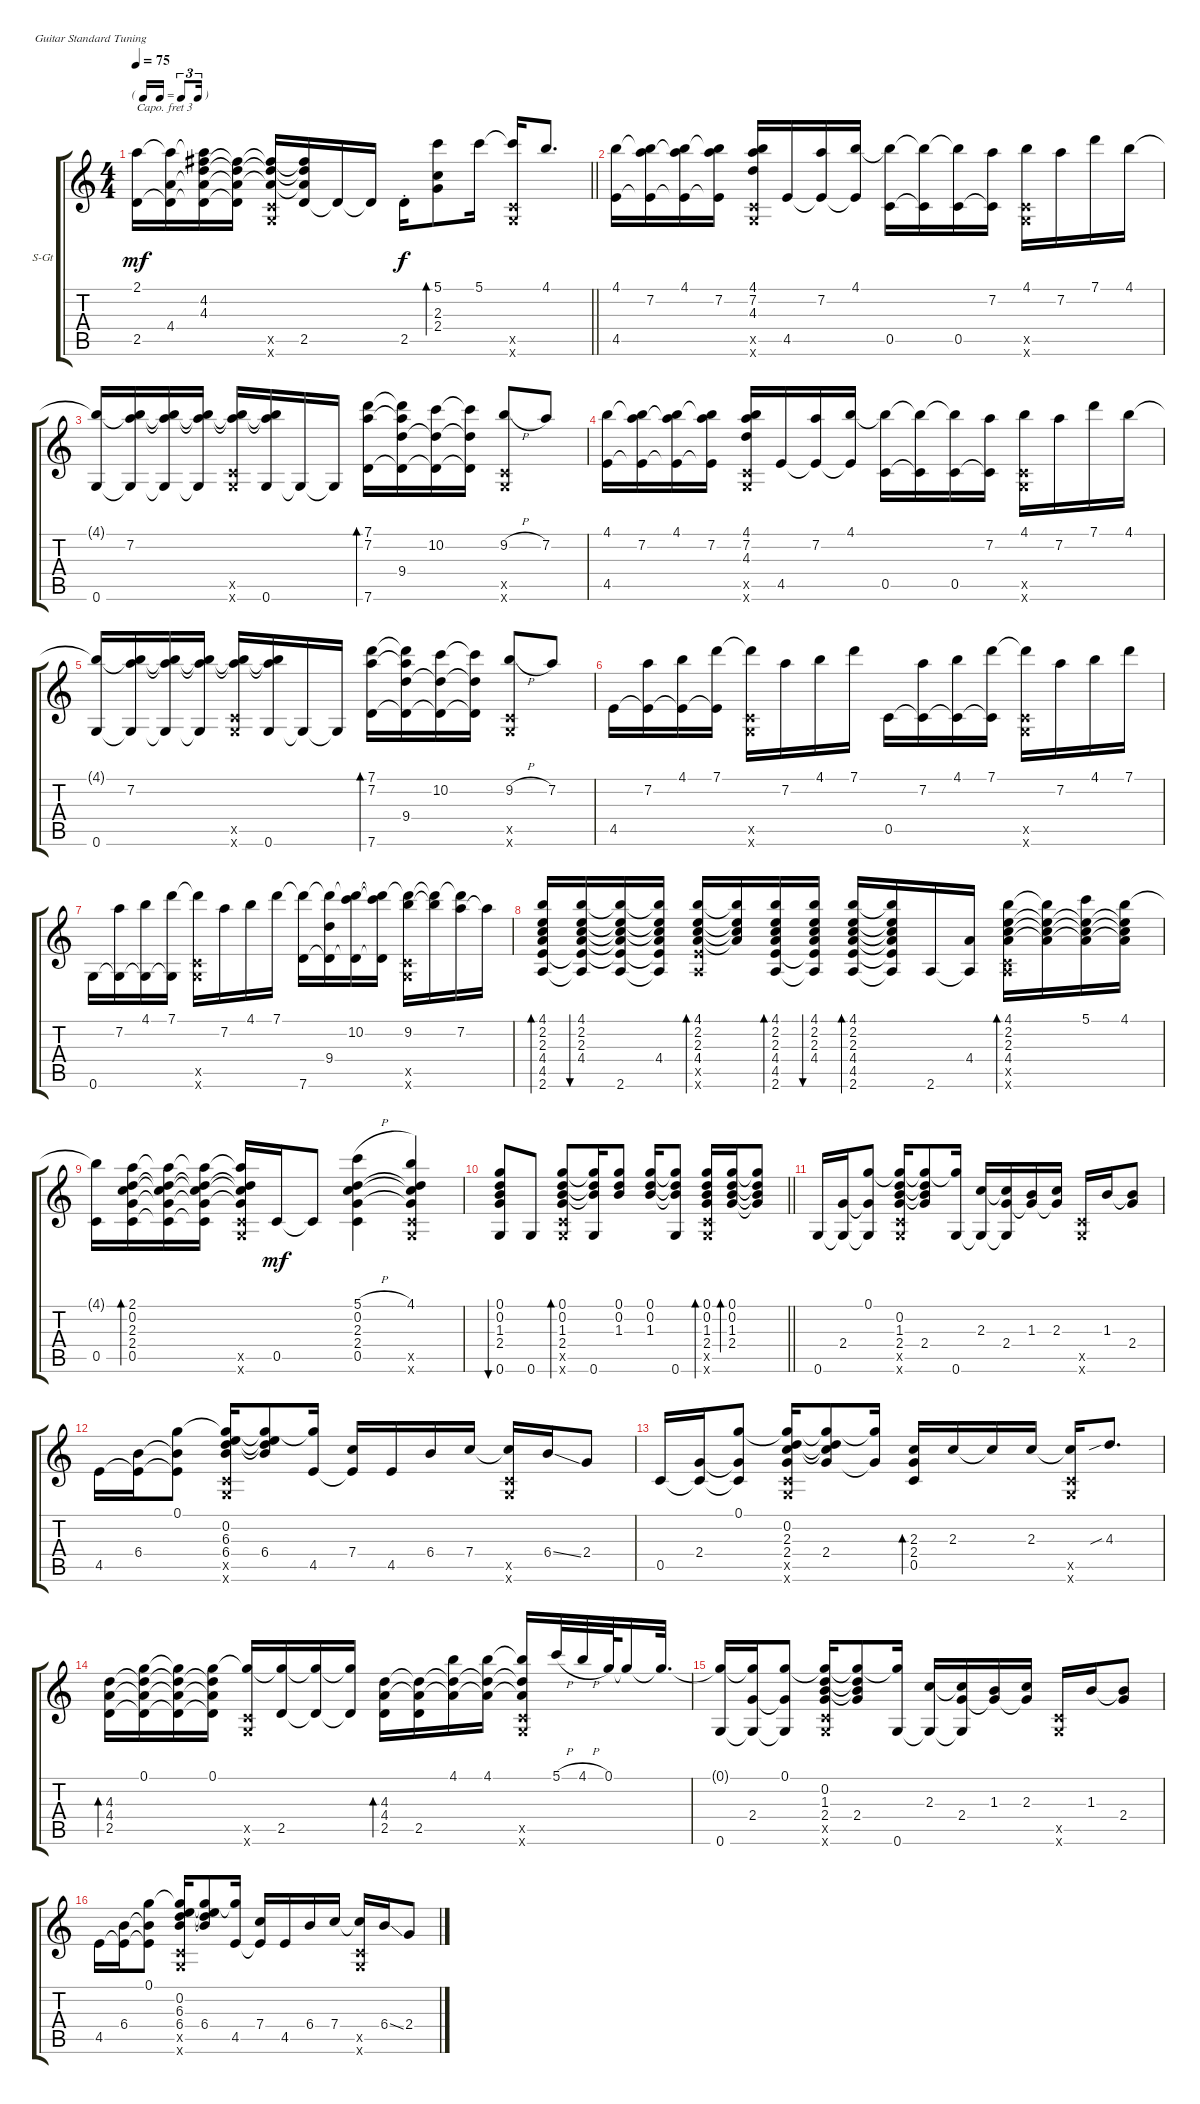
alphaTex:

\defaultSystemsLayout 4
\bracketExtendMode groupsimilarinstruments
\firstSystemTrackNameOrientation horizontal
\otherSystemsTrackNameOrientation horizontal
\track ("Steel Guitar" "S-Gt") {instrument acousticguitarsteel}
\staff {score tabs}
\capo 3
\tuning (E4 B3 G3 D3 A2 E2)
\ts (4 4)
\tf triplet16th
\tempo 75
\clef g2
\barLineRight lightlight
\ks c
(2.5 2.1{t}).16{dy mf} (4.4 2.1{t} 2.5{t}).16 (4.3 4.2 2.1{t} 2.5{t} 4.4{t}).16 (2.5{t} 4.3{t} 4.2{t} 4.4{t}).16 (0.6{x} 0.5{x} 4.2{t} 4.3{t} 4.4{t}).16 (2.5 4.2{t} 4.3{t} 4.4{t}).16 2.5{t}.16 2.5{t}.16 2.5{st}.16{dy f} (2.4 2.3 5.1).8{bd 227} 5.1.16 (0.5{x} 0.6{x} 5.1{t}).16 4.1.8{d} |
(4.5 4.1).16 (7.2 4.5{t} 4.1{t}).16 (4.1 4.5{t} 7.2{t}).16 (7.2 4.5{t} 4.1{t}).16 (4.1 0.5{x} 0.6{x} 7.2 4.3).16 4.5.16 (7.2 4.5{t}).16 (4.1 4.5{t}).16 (0.5 4.1{t}).16 (0.5{t} 4.1{t}).16 (0.5 4.1{t}).16 (7.2 0.5{t}).16 (4.1 0.5{x} 0.6{x}).16 7.2.16 7.1.16 4.1.16 |
(0.6 4.1{t}).16 (7.2 4.1{t} 0.6{t}).16 (7.2{t} 4.1{t} 0.6{t}).16 (7.2{t} 4.1{t} 0.6{t}).16 (0.5{x} 0.6{x} 7.2{t} 4.1{t}).16 (0.6 7.2{t} 4.1{t}).16 0.6{t}.16 0.6{t}.16 (7.6 7.1 7.2).16{bd 30} (9.4 7.2{t} 7.1{t} 7.6{t}).16 (10.2 9.4{t} 7.6{t}).16 (10.2{t} 7.6{t} 9.4{t}).16 (9.2{h} 0.5{x} 0.6{x}).8 7.2.8 |
(4.5 4.1).16 (7.2 4.5{t} 4.1{t}).16 (4.1 4.5{t} 7.2{t}).16 (7.2 4.5{t} 4.1{t}).16 (4.1 0.5{x} 0.6{x} 7.2 4.3).16 4.5.16 (7.2 4.5{t}).16 (4.1 4.5{t}).16 (0.5 4.1{t}).16 (0.5{t} 4.1{t}).16 (0.5 4.1{t}).16 (7.2 0.5{t}).16 (4.1 0.5{x} 0.6{x}).16 7.2.16 7.1.16 4.1.16 |
(0.6 4.1{t}).16 (7.2 4.1{t} 0.6{t}).16 (7.2{t} 4.1{t} 0.6{t}).16 (7.2{t} 4.1{t} 0.6{t}).16 (0.5{x} 0.6{x} 7.2{t} 4.1{t}).16 (0.6 7.2{t} 4.1{t}).16 0.6{t}.16 0.6{t}.16 (7.6 7.1 7.2).16{bd 30} (9.4 7.2{t} 7.1{t} 7.6{t}).16 (10.2 9.4{t} 7.6{t}).16 (10.2{t} 7.6{t} 9.4{t}).16 (9.2{h} 0.5{x} 0.6{x}).8 7.2.8 |
4.5.16 (7.2 4.5{t}).16 (4.1 4.5{t}).16 (7.1 4.5{t}).16 (7.1{t} 0.6{x} 0.5{x}).16 7.2.16 4.1.16 7.1.16 0.5.16 (7.2 0.5{t}).16 (4.1 0.5{t}).16 (7.1 0.5{t}).16 (7.1{t} 0.5{x} 0.6{x}).16 7.2.16 4.1.16 7.1.16 |
0.6.16 (7.2 0.6{t}).16 (4.1 0.6{t}).16 (7.1 0.6{t}).16 (7.1{t} 0.6{x} 0.5{x}).16 7.2.16 4.1.16 7.1.16 (7.1{t} 7.6).16 (9.4 7.6{t} 7.1{t}).16 (10.2 7.6{t} 7.1{t}).16 (10.2{t} 7.6{t} 7.1{t}).16 (9.2 0.5{x} 0.6{x} 7.1{t}).16 (9.2{t} 7.1{t}).16 (7.2 7.1{t}).16 7.2{t}.16 |
(2.6 4.5 4.4 2.3 2.2 4.1).16{bd 67} (4.1 2.2 2.3 4.4 4.5{t} 2.6{t}).16{bu 45} (2.6 4.5{t} 4.4{t} 2.3{t} 2.2{t} 4.1{t}).16 (4.4 4.1{t} 2.2{t} 2.3{t} 4.5{t} 2.6{t}).16 (2.6{x} 4.5{x} 4.4 2.3 2.2 4.1).16{bd 46} (4.4{t} 2.3{t} 2.2{t} 4.1{t}).16 (2.6 4.5 4.4 2.3 2.2 4.1).16{bd 45} (4.1 2.2 2.3 4.4 4.5{t} 2.6{t}).16{bu 45} (2.6 4.5 4.4 2.3 2.2 4.1).16{bd 45} (4.1{t} 2.2{t} 2.3{t} 4.4{t} 4.5{t} 2.6{t}).16 2.6.16 (4.4 2.6{t}).16 (2.6{x} 0.5{x} 4.4 2.3 2.2 4.1).16{bd 45} (4.1{t} 2.2{t} 2.3{t} 4.4{t}).16 (5.1 2.2{t} 2.3{t} 4.4{t}).16 (4.1 2.2{t} 2.3{t} 4.4{t}).16 |
(0.5 4.1{t}).16 (0.5 2.4 2.3 0.2 2.1).16{bd 45} (2.1{t} 0.2{t} 2.3{t} 2.4{t} 0.5{t}).16 (2.1{t} 0.2{t} 2.3{t} 2.4{t} 0.5{t}).16 (0.5{x} 2.4{t} 2.3{t} 0.2{t} 2.1{t} 0.6{x}).16 0.5.16{dy mf} 0.5{t}.8 (0.5 2.4 2.3 0.2 5.1{h}).4 (4.1 0.2{t} 2.3{t} 2.4{t} 0.5{x} 0.6{x}).4 |
\barLineRight lightlight
(0.6 0.2 0.1 1.3 2.4).8{bu 135} 0.6.8 (0.6{x} 0.5{x} 2.4 1.3 0.2 0.1).8{bd 30} (0.6 0.1{t} 0.2{t} 1.3{t}).16 (0.1 0.2 1.3).8 (1.3 0.2 0.1).16 (1.3{t} 0.2{t} 0.1{t} 0.6).8 (0.5{x} 0.6{x} 2.4 1.3 0.2 0.1).16{bd 30} (0.1 0.2 1.3 2.4).16{bd 43} (0.1{t} 0.2{t} 1.3{t} 2.4{t}).8 |
0.6.16 (2.4 0.6{t}).16 (0.1 2.4{t} 0.6{t}).8 (2.4 1.3 0.2 0.5{x} 0.6{x} 0.1{t}).16 (2.4 1.3{t} 0.2{t} 0.1{t}).8 (0.6 0.1{t}).16 (2.3 0.6{t}).16 (2.4 2.3{t} 0.6{t}).16 (1.3 2.4{t}).16 (2.3 2.4{t}).16 (0.6{x} 0.5{x}).16 1.3.16 (2.4 1.3{t}).8 |
4.5.16 (6.4 4.5{t}).16 (0.1 6.4{t} 4.5{t}).8 (6.4 6.3 0.2 0.5{x} 0.6{x} 0.1{t}).16 (6.4 6.3{t} 0.2{t} 0.1{t}).8 (0.1{t} 4.5).16 (4.5{t} 7.4).16 4.5.16 6.4.16 7.4.16 (0.6{x} 0.5{x} 7.4{t}).16 6.4{ss}.16 2.4.8 |
0.5.16 (2.4 0.5{t}).16 (0.1 2.4{t} 0.5{t}).8 (2.4 2.3 0.2 0.5{x} 0.6{x} 0.1{t}).16 (2.4 2.3{t} 0.2{t} 0.1{t}).8 (0.1{t} 2.4{t}).16 (0.5 2.4 2.3).16{bd 120} 2.3.16 2.3{t}.16 2.3.16 (0.6{x} 0.5{x} 2.3{t}).16 4.3{sib}.8{d} |
(2.5 4.4 4.3).16{bd 60} (0.1 2.5{t} 4.4{t} 4.3{t}).16 (0.1{t} 2.5{t} 4.4{t} 4.3{t}).16 (0.1 2.5{t} 4.4{t} 4.3{t}).16 (0.6{x} 0.5{x} 0.1{t}).16 (2.5 0.1{t}).16 (2.5{t} 0.1{t}).16 (2.5{t} 0.1{t}).16 (4.3 4.4 2.5).16{bd 60} (4.3{t} 4.4{t} 2.5).16 (4.1 4.4{t} 4.3{t}).16 (4.1 4.4{t} 4.3{t}).16 (4.1{t} 0.5{x} 0.6{x} 4.4{t} 4.3{t}).16 5.1{h}.32 4.1{h}.32 0.1.64 0.1{t}.16 0.1{t}.32{d} |
(0.6 0.1{t}).16 (2.4 0.6{t} 0.1{t}).16 (0.1 2.4{t} 0.6{t}).8 (2.4 1.3 0.2 0.5{x} 0.6{x} 0.1{t}).16 (2.4 1.3{t} 0.2{t} 0.1{t}).8 (0.6 0.1{t}).16 (2.3 0.6{t}).16 (2.4 2.3{t} 0.6{t}).16 (1.3 2.4{t}).16 (2.3 2.4{t}).16 (0.6{x} 0.5{x}).16 1.3.16 (2.4 1.3{t}).8 |
4.5.16 (6.4 4.5{t}).16 (0.1 6.4{t} 4.5{t}).8 (6.4 6.3 0.2 0.5{x} 0.6{x} 0.1{t}).16 (6.4 6.3{t} 0.2{t} 0.1{t}).8 (0.1{t} 4.5).16 (4.5{t} 7.4).16 4.5.16 6.4.16 7.4.16 (0.6{x} 0.5{x} 7.4{t}).16 6.4{ss}.16 2.4.8
